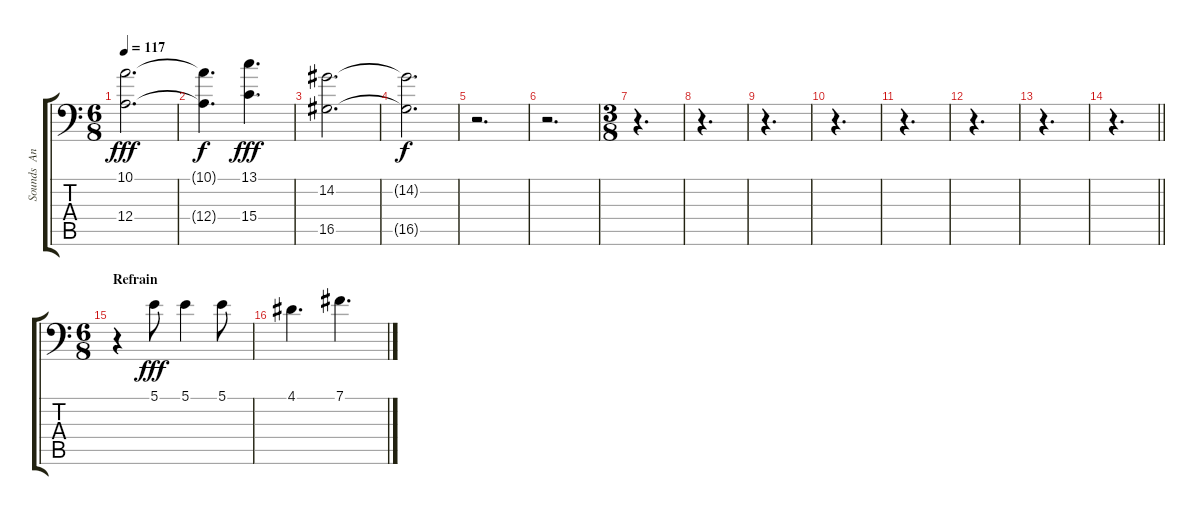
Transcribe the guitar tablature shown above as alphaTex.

\track ("Sounds  And Vokal" "Sounds  An") {instrument lead1square}
\staff {score tabs}
\tuning (B3 Gb3 D3 A2 E2 A1) {hide}
\ts (6 8)
\tempo 117
\clef f4
\ks c
(10.1 12.4).2{d dy fff} |
(10.1{t} 12.4{t}).4{d dy f} (13.1 15.4).4{d dy fff} |
(14.2 16.5).2{d} |
(14.2{t} 16.5{t}).2{d dy f} |
r.2{d} |
r.2{d} |
\ts (3 8)
r.4{d} |
r.4{d} |
r.4{d} |
r.4{d} |
r.4{d} |
r.4{d} |
r.4{d} |
\barLineRight lightlight
r.4{d} |
\ts (6 8)
\section ("" "Refrain ")
r.4{volume 16 instrument lead1square} 5.1.8{dy fff} 5.1.4 5.1.8 |
4.1.4{d} 7.1.4{d}
